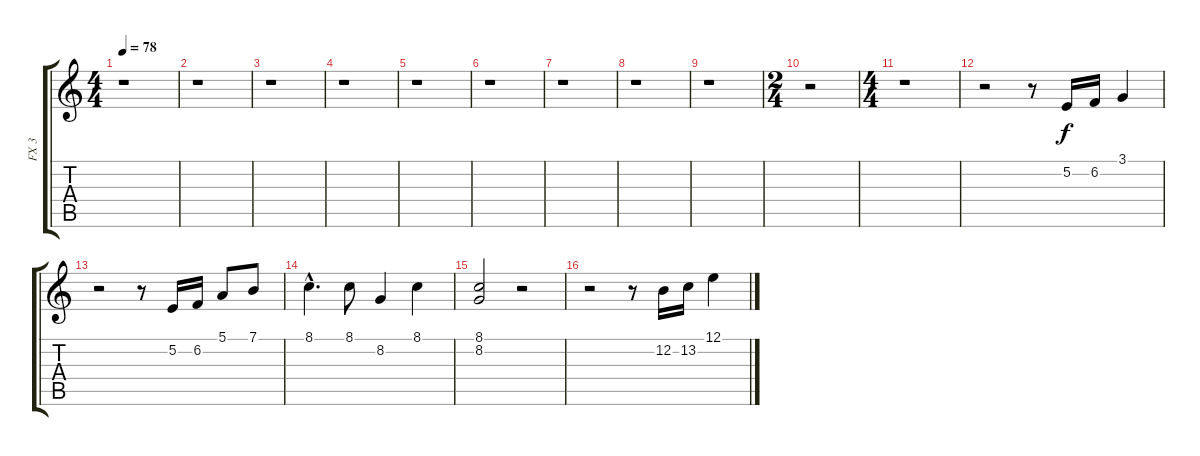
\track ("FX 3" "FX 3") {instrument pad1newage}
\staff {score tabs}
\tuning (E4 B3 G3 D3 A2 E2) {hide}
\ts (4 4)
\tempo 78
\clef g2
\ks c
r.1{dy f} |
r.1 |
r.1 |
r.1 |
r.1 |
r.1 |
r.1 |
r.1 |
r.1 |
\ts (2 4)
r.2 |
\ts (4 4)
r.1 |
r.2 r.8 5.2.16 6.2.16 3.1.4 |
r.2 r.8 5.2.16 6.2.16 5.1.8 7.1.8 |
8.1{hac}.4{d} 8.1.8 8.2.4 8.1.4 |
(8.1 8.2).2 r.2 |
r.2 r.8 12.2.16 13.2.16 12.1.4
